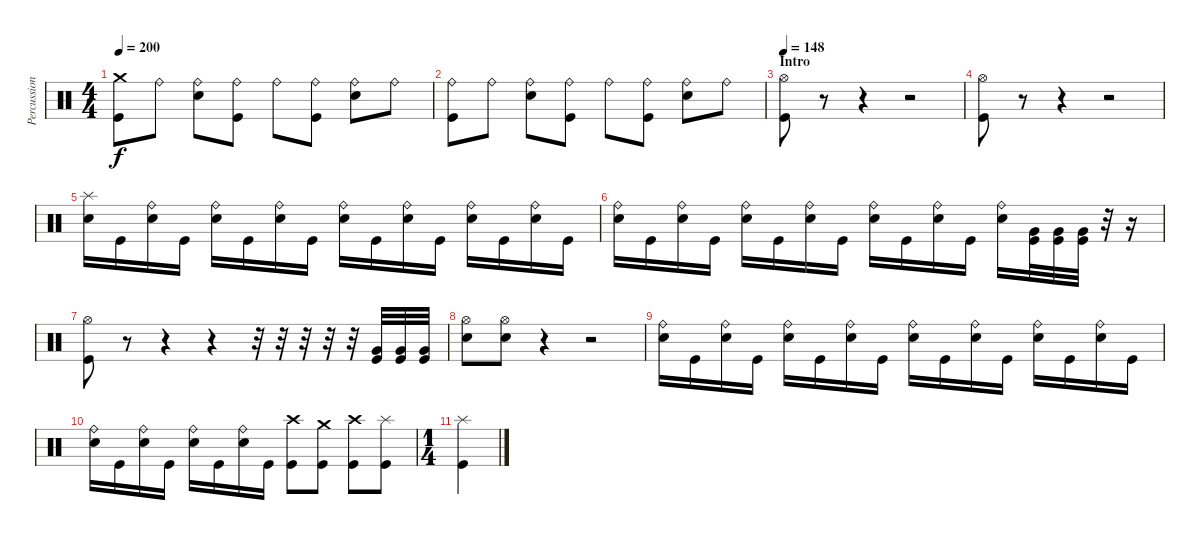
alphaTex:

\track ("Percussions" "Percussion") {instrument percussion}
\staff {score}
\articulation defaults
\ts (4 4)
\tempo 200
\clef neutral
\ks c
("Kick (hit)" "Crash medium (hit)").8{dy f} "Ride (bell)".8 ("Electric Snare (hit)" "Ride (bell)").8 ("Kick (hit)" "Ride (bell)").8 "Ride (bell)".8 ("Kick (hit)" "Ride (bell)").8 ("Electric Snare (hit)" "Ride (bell)").8 "Ride (bell)".8 |
("Kick (hit)" "Ride (bell)").8 "Ride (bell)".8 ("Electric Snare (hit)" "Ride (bell)").8 ("Kick (hit)" "Ride (bell)").8 "Ride (bell)".8 ("Kick (hit)" "Ride (bell)").8 ("Electric Snare (hit)" "Ride (bell)").8 "Ride (bell)".8 |
\section ("" "Intro")
\tempo 148
("Kick (hit)" "Hi-Hat (open)").8 r.8 r.4 r.2 |
("Kick (hit)" "Hi-Hat (open)").8 r.8 r.4 r.2 |
("Electric Snare (hit)" "Splash (hit)").16 "Kick (hit)".16 ("Electric Snare (hit)" "Ride (bell)").16 "Kick (hit)".16 ("Electric Snare (hit)" "Ride (bell)").16 "Kick (hit)".16 ("Electric Snare (hit)" "Ride (bell)").16 "Kick (hit)".16 ("Electric Snare (hit)" "Ride (bell)").16 "Kick (hit)".16 ("Electric Snare (hit)" "Ride (bell)").16 "Kick (hit)".16 ("Electric Snare (hit)" "Ride (bell)").16 "Kick (hit)".16 ("Electric Snare (hit)" "Ride (bell)").16 "Kick (hit)".16 |
("Electric Snare (hit)" "Ride (bell)").16 "Kick (hit)".16 ("Electric Snare (hit)" "Ride (bell)").16 "Kick (hit)".16 ("Electric Snare (hit)" "Ride (bell)").16 "Kick (hit)".16 ("Electric Snare (hit)" "Ride (bell)").16 "Kick (hit)".16 ("Electric Snare (hit)" "Ride (bell)").16 "Kick (hit)".16 ("Electric Snare (hit)" "Ride (bell)").16 "Kick (hit)".16 ("Electric Snare (hit)" "Ride (bell)").16 ("Kick (hit)" "Very Low Tom (hit)").32 ("Kick (hit)" "Very Low Tom (hit)").32 ("Kick (hit)" "Very Low Tom (hit)").32 r.32 r.16 |
("Kick (hit)" "Hi-Hat (open)").8 r.8 r.4 r.4 r.32 r.32 r.32 r.32 r.32 ("Kick (hit)" "Very Low Tom (hit)").32 ("Kick (hit)" "Very Low Tom (hit)").32 ("Kick (hit)" "Very Low Tom (hit)").32 |
("Electric Snare (hit)" "Hi-Hat (open)").8 ("Electric Snare (hit)" "Hi-Hat (open)").8 r.4 r.2 |
("Electric Snare (hit)" "Ride (bell)").16 "Kick (hit)".16 ("Electric Snare (hit)" "Ride (bell)").16 "Kick (hit)".16 ("Electric Snare (hit)" "Ride (bell)").16 "Kick (hit)".16 ("Electric Snare (hit)" "Ride (bell)").16 "Kick (hit)".16 ("Electric Snare (hit)" "Ride (bell)").16 "Kick (hit)".16 ("Electric Snare (hit)" "Ride (bell)").16 "Kick (hit)".16 ("Electric Snare (hit)" "Ride (bell)").16 "Kick (hit)".16 ("Electric Snare (hit)" "Ride (bell)").16 "Kick (hit)".16 |
("Electric Snare (hit)" "Ride (bell)").16 "Kick (hit)".16 ("Electric Snare (hit)" "Ride (bell)").16 "Kick (hit)".16 ("Electric Snare (hit)" "Ride (bell)").16 "Kick (hit)".16 ("Electric Snare (hit)" "Ride (bell)").16 "Kick (hit)".16 ("Kick (hit)" "Crash high (hit)").8 ("Kick (hit)" "Crash medium (hit)").8 ("Kick (hit)" "Crash high (hit)").8 ("Kick (hit)" "Splash (hit)").8 |
\ts (1 4)
("Kick (hit)" "Splash (hit)").4
